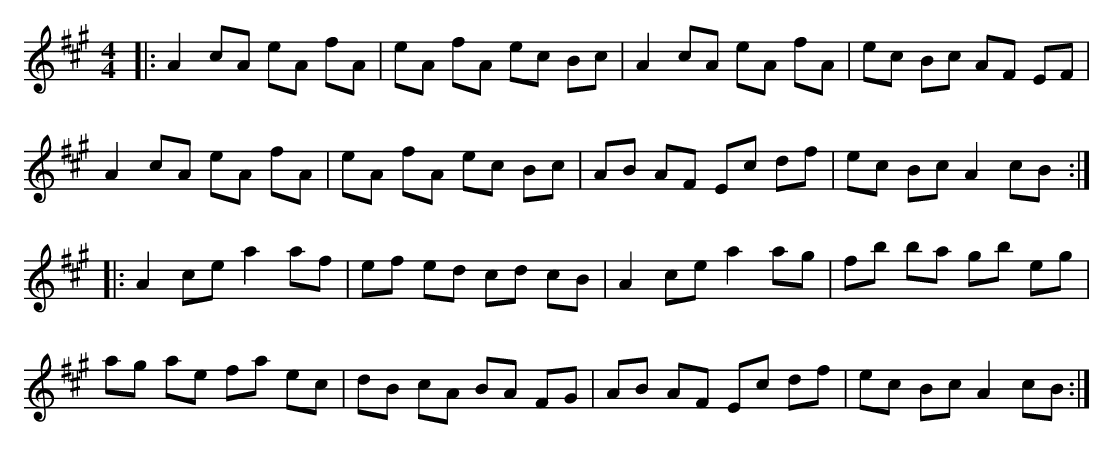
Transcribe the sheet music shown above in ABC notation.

X:1
M:4/4
K:A
|:A2cA eA fA|eA fA ec Bc|A2cA eA fA|ec Bc AF EF|
A2cA eA fA|eA fA ec Bc|AB AF Ec df|ec Bc A2 cB:|
|:A2ce a2af|ef ed cd cB|A2ce a2ag|fb ba gb eg|
ag ae fa ec|dB cA BA FG|AB AF Ec df|ec Bc A2 cB:|
